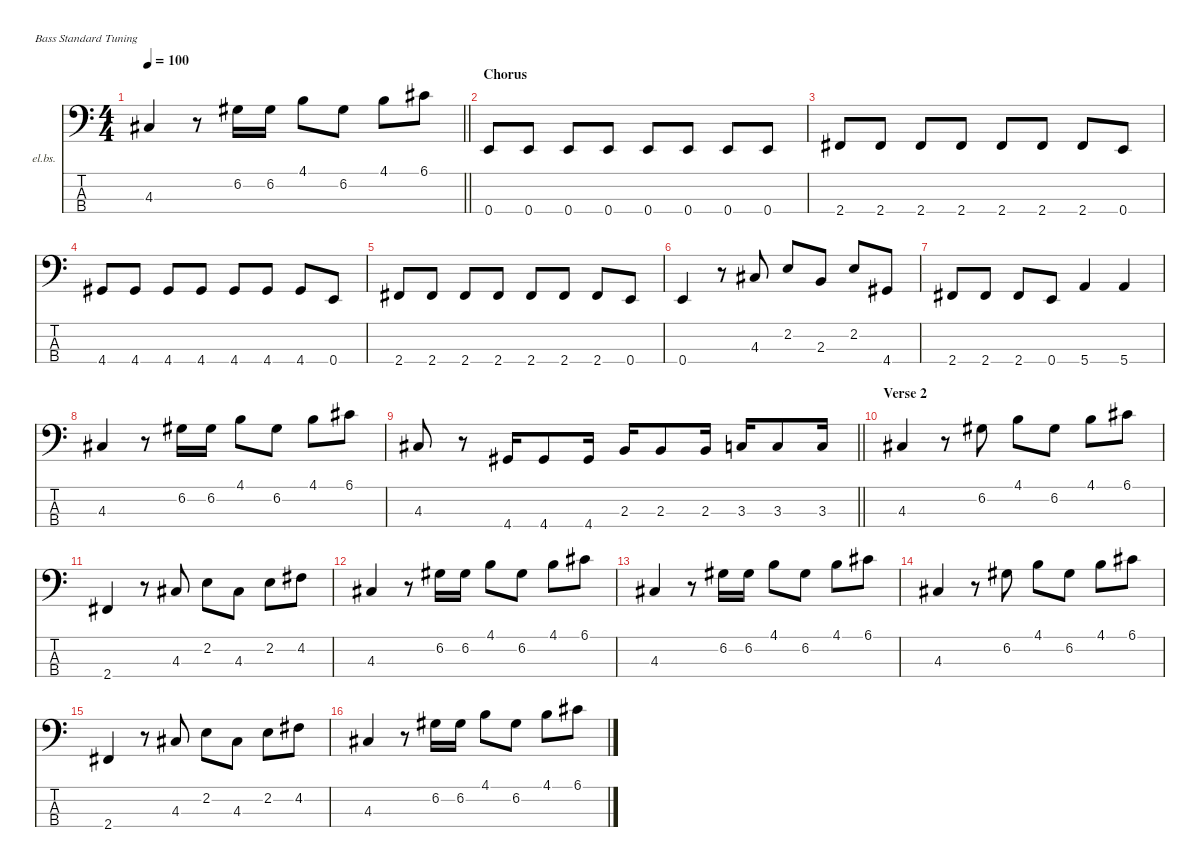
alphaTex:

\defaultSystemsLayout 4
\hideDynamics
\bracketExtendMode nobrackets
\firstSystemTrackNameOrientation horizontal
\otherSystemsTrackNameOrientation horizontal
\track ("Bass" "el.bs.") {instrument electricbassfinger}
\staff {score tabs}
\tuning (G2 D2 A1 E1)
\ts (4 4)
\tempo 100
\clef f4
\barLineRight lightlight
\ks c
4.3{acc #}.4{dy f} r.8 6.2{acc #}.16 6.2{acc #}.16 4.1.8 6.2{acc #}.8 4.1.8 6.1{acc #}.8 |
\section ("" "Chorus")
0.4.8 0.4.8 0.4.8 0.4.8 0.4.8 0.4.8 0.4.8 0.4.8 |
2.4{acc #}.8 2.4{acc #}.8 2.4{acc #}.8 2.4{acc #}.8 2.4{acc #}.8 2.4{acc #}.8 2.4{acc #}.8 0.4.8 |
4.4{acc #}.8 4.4{acc #}.8 4.4{acc #}.8 4.4{acc #}.8 4.4{acc #}.8 4.4{acc #}.8 4.4{acc #}.8 0.4.8 |
2.4{acc #}.8 2.4{acc #}.8 2.4{acc #}.8 2.4{acc #}.8 2.4{acc #}.8 2.4{acc #}.8 2.4{acc #}.8 0.4.8 |
0.4.4 r.8 4.3{acc #}.8 2.2.8 2.3.8 2.2.8 4.4{acc #}.8 |
2.4{acc #}.8 2.4{acc #}.8 2.4{acc #}.8 0.4.8 5.4.4 5.4.4 |
4.3{acc #}.4 r.8 6.2{acc #}.16 6.2{acc #}.16 4.1.8 6.2{acc #}.8 4.1.8 6.1{acc #}.8 |
\barLineRight lightlight
4.3{acc #}.8 r.8 4.4{acc #}.16 4.4{acc #}.8 4.4{acc #}.16 2.3.16 2.3.8 2.3.16 3.3.16 3.3.8 3.3.16 |
\section ("" "Verse 2")
4.3{acc #}.4 r.8 6.2{acc #}.8 4.1.8 6.2{acc #}.8 4.1.8 6.1{acc #}.8 |
2.4{acc #}.4 r.8 4.3{acc #}.8 2.2.8 4.3{acc #}.8 2.2.8 4.2{acc #}.8 |
4.3{acc #}.4 r.8 6.2{acc #}.16 6.2{acc #}.16 4.1.8 6.2{acc #}.8 4.1.8 6.1{acc #}.8 |
4.3{acc #}.4 r.8 6.2{acc #}.16 6.2{acc #}.16 4.1.8 6.2{acc #}.8 4.1.8 6.1{acc #}.8 |
4.3{acc #}.4 r.8 6.2{acc #}.8 4.1.8 6.2{acc #}.8 4.1.8 6.1{acc #}.8 |
2.4{acc #}.4 r.8 4.3{acc #}.8 2.2.8 4.3{acc #}.8 2.2.8 4.2{acc #}.8 |
4.3{acc #}.4 r.8 6.2{acc #}.16 6.2{acc #}.16 4.1.8 6.2{acc #}.8 4.1.8 6.1{acc #}.8
